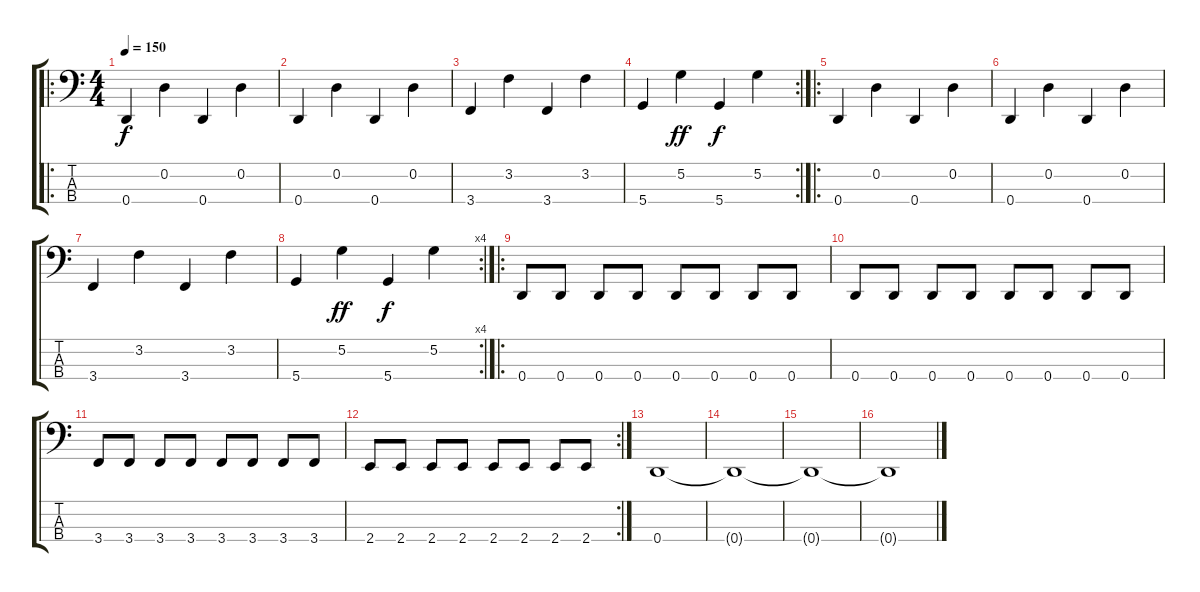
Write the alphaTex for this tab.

\track "" {instrument slapbass1}
\staff {score tabs}
\tuning (G2 D2 A1 D1) {hide}
\ro
\ts (4 4)
\tempo 150
\clef f4
\ks c
0.4.4{dy f} 0.2.4 0.4.4 0.2.4 |
0.4.4 0.2.4 0.4.4 0.2.4 |
3.4.4 3.2.4 3.4.4 3.2.4 |
\rc 2
5.4.4 5.2.4{dy ff} 5.4.4{dy f} 5.2.4 |
\ro
0.4.4 0.2.4 0.4.4 0.2.4 |
0.4.4 0.2.4 0.4.4 0.2.4 |
3.4.4 3.2.4 3.4.4 3.2.4 |
\rc 4
5.4.4 5.2.4{dy ff} 5.4.4{dy f} 5.2.4 |
\ro
0.4.8 0.4.8 0.4.8 0.4.8 0.4.8 0.4.8 0.4.8 0.4.8 |
0.4.8 0.4.8 0.4.8 0.4.8 0.4.8 0.4.8 0.4.8 0.4.8 |
3.4.8 3.4.8 3.4.8 3.4.8 3.4.8 3.4.8 3.4.8 3.4.8 |
\rc 2
2.4.8 2.4.8 2.4.8 2.4.8 2.4.8 2.4.8 2.4.8 2.4.8 |
0.4.1 |
0.4{t}.1 |
0.4{t}.1 |
0.4{t}.1
